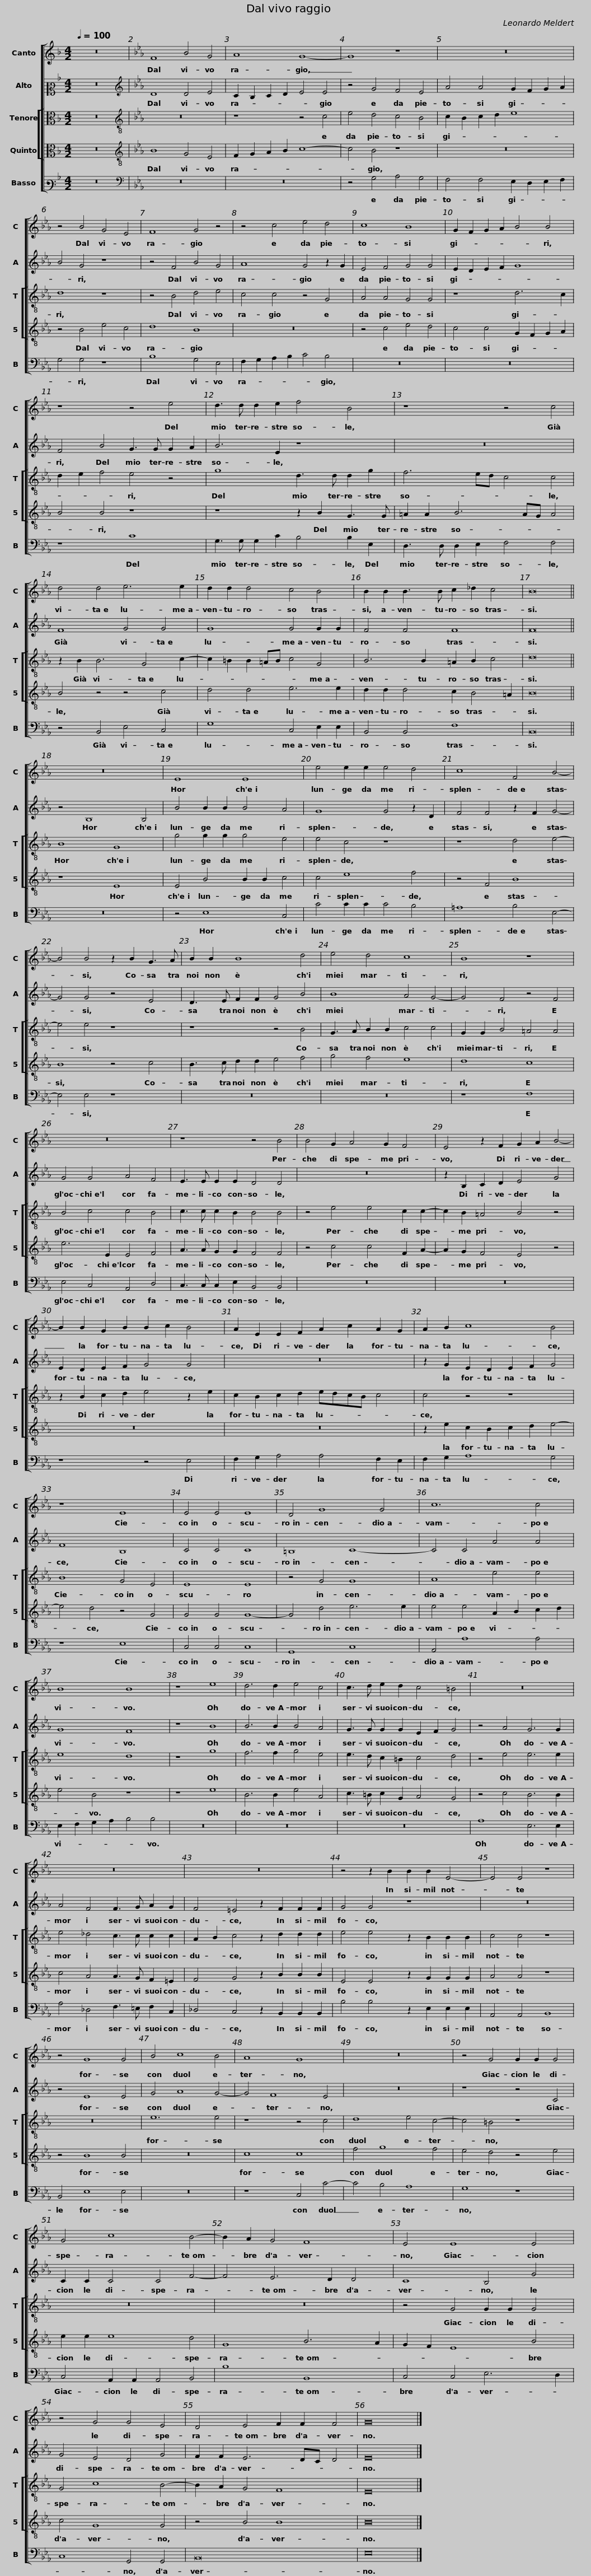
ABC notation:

X:1
%%score [ 1 2 [ 3 4 ] 5 ]
L:1/8
Q:1/4=100
M:4/2
I:linebreak $
K:F
V:1 treble
V:2 alto2
V:3 alto
V:4 alto
V:5 bass3
V:1
 z16 |[K:Eb] F8 B4 G4 | A8 G8- | G8 z8 |$ z16 | %5
 z4 B4 G4 E4 | F8 G4 z4 | z4 c4 e4 d4 |$ c8 B8 | G2 F2 G2 A2 B4 B4 | %10
 z8 z4 e4 | d3 d d2 e2 f4 B4 |$ z8 z4 c4 | d4 d4 e6 e2 | d2 d2 d4 c4 B4 | %15
 B2 B2 B3 B c2 _d2 c4 |$ B16 || z16 | E8 E8 | e4 e2 e2 e4 d4 | %20
 c8 F4 B4- |$ B4 B4 z2 B2 G3 A | B2 B2 B8 d4 | e4 d4 c8 | B8 z8 |$ %25
 z16 | z8 z4 B4 | B4 G2 A4 G2 F4 | E4 z2 F2 G2 A2 B4- |$ B2 B2 G2 B2 B2 c2 B4 | %30
 A2 E2 E2 F2 A2 c2 A2 G2 | A2 B2 c8 B4 | z8 E8 |$ E4 E4 E8 | D4 G8 G4 | %35
 c12 c4 | B8 B8 | z8 e8 |$ d6 d2 e4 c4 | c3 d e2 d2 c4 =B4 | %40
 z16 | z16 |$ z16 | z4 z2 B2 B2 B2 E4- | E4 E4 z8 | %45
 z4 G8 G4 | B4 c8 B4 |$ A8 G8 | z16 | z4 G4 G2 G2 G4 | %50
 G4 c8 B4- |$ B2 A2 G4 F8 | E4 E8 E4 | z4 G4 G4 E4 | D4 E4 F2 F2 F4 | %55
 G16 |] %56
V:2
 z16 |[K:Eb][K:treble] D8 D4 E4 | C2 B,2 C2 D2 E4 E4 | z4 G4 F4 E4 |$ A4 A4 G2 F2 G2 A2 | %5
 B4 G4 z8 | z4 F4 B4 G4 | A8 G4 z2 G2 |$ E4 F4 G4 G4 | E2 D2 E2 F2 G8 | %10
 F4 B4 G3 G G2 A2 | B6 E2 z8 |$ z16 | F8 G4 G4 | G8 G4 G2 G2 | %15
 F4 F4 F8 |$ F16 || z4 B,8 B,4 | B4 B2 B2 B4 A4 | G8 G4 z2 D2 | %20
 F4 F4 z2 F2 G4- |$ G4 G4 z4 E4 | D3 E F2 F2 G4 B4 | B8 A4 G4- | G4 F4 z4 F4 |$ %25
 G4 G4 A4 F4 | E3 E E2 E2 D4 D4 | z16 | z2 B,2 C2 D2 E4 G4 |$ E2 D2 E2 F2 G4 G4 | %30
 z16 | z2 G2 E2 D2 E2 F2 G4 | F8 B,8 |$ C4 C4 C8 | =B,8 C8- | %35
 C4 C4 A4 A4 | G8 F8 | z8 B8 |$ B6 B2 B4 A4 | G3 G G2 G2 E2 F2 G4 | %40
 z4 A4 G6 G2 | A4 F4 F3 G A2 G2 |$ F4 =E4 z2 F2 F2 F2 | G4 G4 z8 | z16 | %45
 z4 E8 E4 | G4 A8 G4- |$ G4 F8 E4 | z16 | z8 z4 C4 | %50
 C2 C2 C4 C4 F4- |$ F4 E6 D2 D4 | C8 B,4 G4 | G4 E4 D4 G4 | F2 F2 E6 DC D4 | %55
 E16 |] %56
V:3
 z16 |[K:Eb][K:treble-8] z16 | z8 z4 c4 | e4 d4 c4 B4 |$ c2 B2 c2 d2 e8 | %5
 d8 z8 | z4 B4 d4 e4 | c4 c4 z4 G4 |$ A4 A4 G4 G4 | z8 d6 c2 | %10
 d2 e2 f4 e4 z4 | g8 d3 d d2 g2 |$ f6 ed c4 c4 | z2 B2 B6 G4 c2- | c2 =B2 B2 =AB c4 G4 | %15
 B6 B2 =A2 B2 c4 |$ d16 || B8 G8 | g4 g2 g2 g4 e4 | e4 c4 z8 | %20
 z8 d4 e4- |$ e4 e4 z8 | z8 z4 B4 | G3 A B2 B2 c4 c4 | G2 G2 B4 =A4 A4 |$ %25
 B4 c4 c4 B4 | c3 c c2 B2 B4 B4 | z4 e4 e4 c2 c2- | c2 B2 =A4 B4 z4 |$ z2 B2 c2 d2 e4 z2 e2 | %30
 c2 B2 c2 d2 edcB c4 | c4 z4 z8 | B8 G4 E4 |$ E8 E8 | z4 G4 G8 | %35
 A8 e4 e4 | e8 d8 | z8 g8 |$ f6 f2 g4 e4 | e3 d c2 =B2 c4 d4 | %40
 z4 e4 e6 e2 | e4 _d4 c3 c c2 c2 |$ A2 B2 c4 z2 d2 d2 d2 | e4 e4 z2 B2 B2 B2 | c4 c4 z8 | %45
 z16 | e12 e4 |$ z8 z4 c4 | d8 e4 c4- | c4 =B4 z8 | %50
 z16 |$ z16 | z4 G4 G2 G2 G4 | G4 c8 B4- | B2 A2 G4 F8 | %55
 E16 |] %56
V:4
 z16 |[K:Eb][K:treble-8] B8 G4 E4 | F2 G2 A2 B2 c8- | c4 B4 z8 |$ z16 | %5
 z4 B4 e4 c4 | d8 B8 | z16 |$ z4 c4 e4 d4 | c4 c4 G2 F2 G2 A2 | %10
 B4 B4 z8 | z8 z2 B2 G3 G |$ =A2 A2 B6 AG A4 | B4 z4 z4 c4 | d4 d4 e6 e2 | %15
 d2 d2 d4 c2 B4 =A2 |$ B16 || z8 E8 | E4 B4 B2 B2 c4 | c4 e8 f4 | %20
 z4 F4 B8 |$ B8 z4 c4 | B3 c d2 d2 e4 f4 | g4 f4 e8 | d8 c8 |$ %25
 e6 E2 E4 F4 | A3 A G2 G2 F4 F4 | z4 c4 c4 F2 A2- | A2 G2 F4 E4 z4 |$ z16 | %30
 z16 | z2 e2 c2 B2 c2 d2 e4- | e4 d4 z4 G4 |$ G4 G4 G8- | G4 d4 e6 e2 | %35
 e4 e4 A2 B2 c2 d2 | e4 B4 z8 | z8 e8 |$ B6 B2 e4 A4 | c3 =B c2 G2 A4 G4 | %40
 z4 c4 B6 B2 | c4 A4 A3 G F2 =E2 |$ F4 G4 z2 B2 B2 B2 | E4 E4 z2 G2 G2 G2 | A4 A4 z8 | %45
 z4 B8 B4 | z16 |$ c8 c8 | f4 g8 f4 | e4 d4 z4 e4 | %50
 e2 e2 e8 d4 |$ G8 B6 A2 | G2 F2 E8 B4 | c4 G8 G4 | z4 B4 B8 | %55
 B16 |] %56
V:5
 z16 |[K:Eb][K:bass] z16 | z16 | z4 G,4 A,4 G,4 |$ F,4 F,4 E,2 D,2 E,2 F,2 | %5
 G,4 G,4 z8 | B,8 G,4 E,4 | F,2 G,2 A,2 B,2 C4 B,4 |$ z16 | z16 | %10
 z8 C8 | G,3 G, G,2 C2 B,4 B,2 E,2 |$ D,3 D, D,2 E,2 F,4 F,4 | z4 B,,4 E,4 C,4 | G,8 C,4 E,2 E,2 | %15
 B,,4 B,,4 F,8 |$ B,,16 || z16 | z4 E,8 C,4 | C4 C2 C2 C4 B,4 | %20
 =A,8 B,4 E,4- |$ E,4 E,4 z8 | z16 | z16 | z8 F,8 |$ %25
 E,4 C,4 A,,4 D,4 | C,3 C, C,2 E,2 B,,4 B,,4 | z16 | z16 |$ z8 z4 E,4 | %30
 F,2 G,2 A,4 A,4 F,2 E,2 | F,2 G,2 A,8 G,4 | z8 E,8 |$ C,4 C,4 C,8 | G,,8 C,8 | %35
 A,,4 A,8 A,4 | E,2 F,2 G,2 A,2 B,4 B,4 | z16 |$ z16 | z16 | %40
 A,8 E,6 E,2 | A,4 _D,4 F,3 =E, F,2 C,2 |$ _D,4 C,4 z2 B,,2 B,,2 B,,2 | B,4 B,4 z2 E,2 E,2 E,2 | A,,4 A,,4 B,,8 | %45
 B,,4 E,8 E,4 | z16 |$ z8 C,4 C4- | C4 B,4 A,8 | G,8 z8 | %50
 C,4 A,,2 A,,2 A,,4 B,,4 |$ B,8 B,,8 | C,4 C,4 E,6 D,2 | C,8 G,,4 G,,4 | B,,16 | %55
 E,16 |] %56
